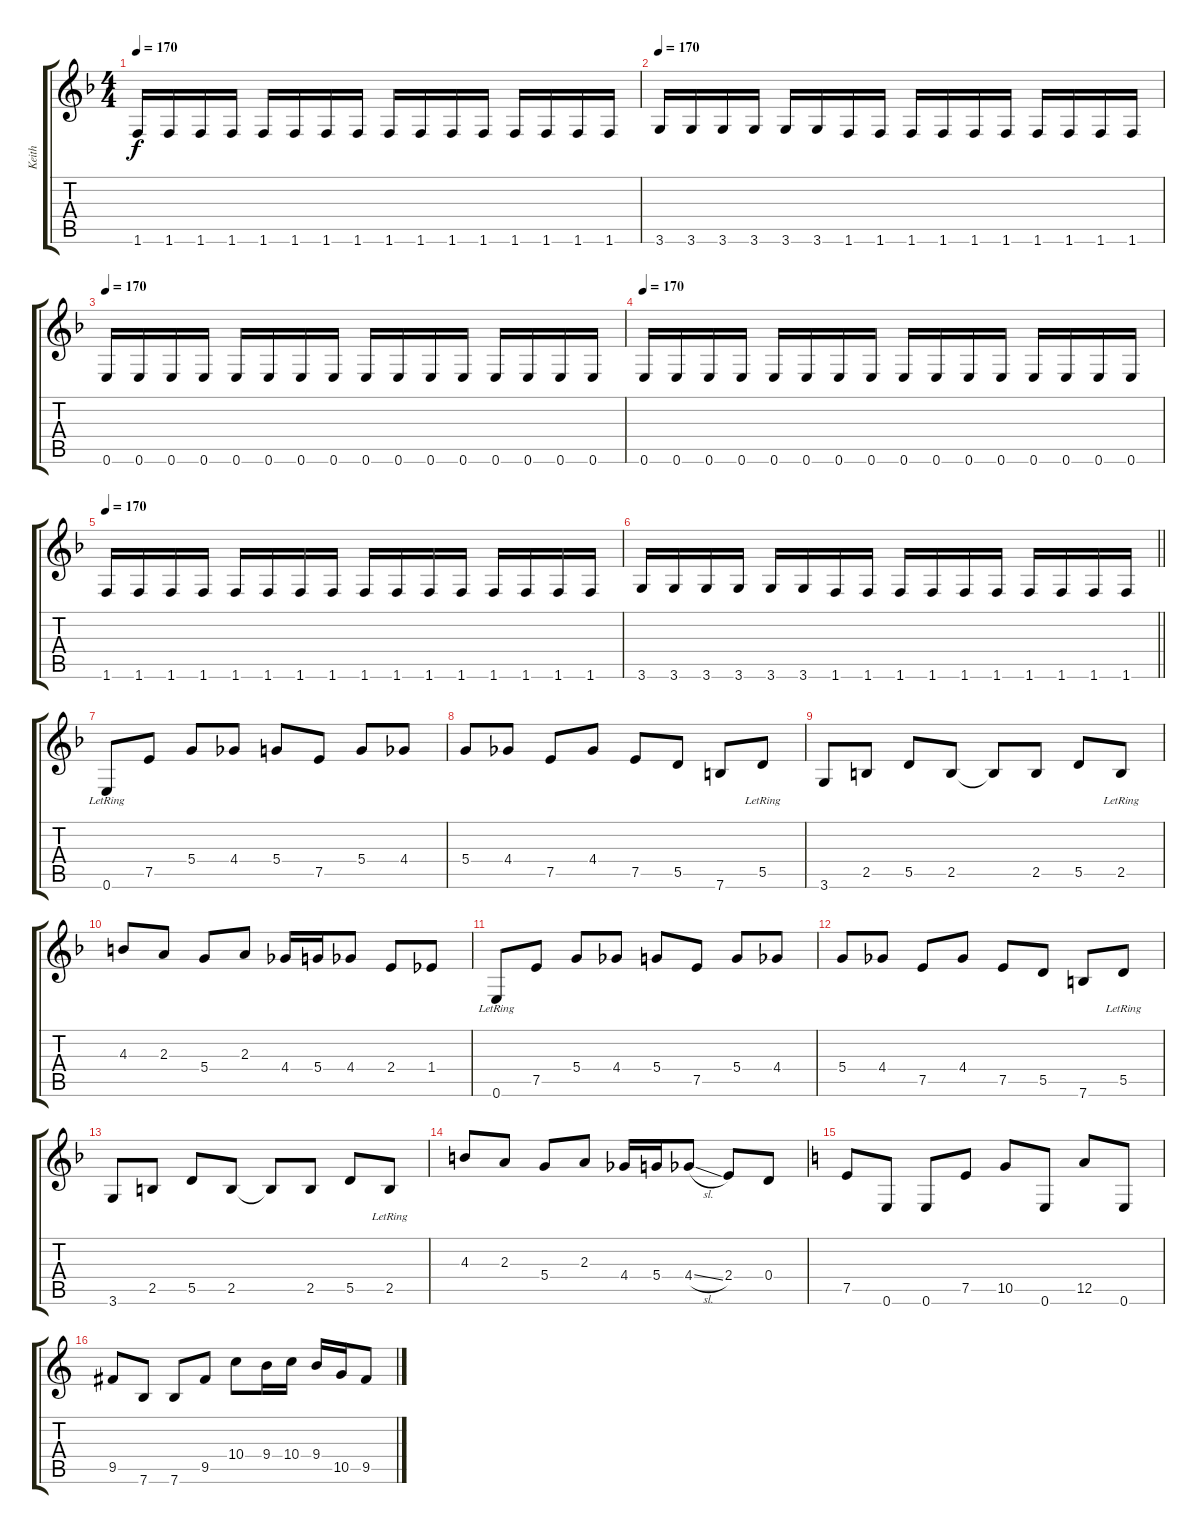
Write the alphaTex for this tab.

\track ("Keith" "Keith") {instrument distortionguitar}
\staff {score tabs}
\tuning (E4 B3 G3 D3 A2 E2) {hide}
\ts (4 4)
\tempo 170
\clef g2
\ks dminor
1.6.16{dy f} 1.6.16 1.6.16 1.6.16 1.6.16 1.6.16 1.6.16 1.6.16 1.6.16 1.6.16 1.6.16 1.6.16 1.6.16 1.6.16 1.6.16 1.6.16 |
\tempo 170
3.6.16 3.6.16 3.6.16 3.6.16 3.6.16 3.6.16 1.6.16 1.6.16 1.6.16 1.6.16 1.6.16 1.6.16 1.6.16 1.6.16 1.6.16 1.6.16 |
\tempo 170
0.6.16 0.6.16 0.6.16 0.6.16 0.6.16 0.6.16 0.6.16 0.6.16 0.6.16 0.6.16 0.6.16 0.6.16 0.6.16 0.6.16 0.6.16 0.6.16 |
\tempo 170
0.6.16 0.6.16 0.6.16 0.6.16 0.6.16 0.6.16 0.6.16 0.6.16 0.6.16 0.6.16 0.6.16 0.6.16 0.6.16 0.6.16 0.6.16 0.6.16 |
\tempo 170
1.6.16 1.6.16 1.6.16 1.6.16 1.6.16 1.6.16 1.6.16 1.6.16 1.6.16 1.6.16 1.6.16 1.6.16 1.6.16 1.6.16 1.6.16 1.6.16 |
\barLineRight lightlight
3.6.16 3.6.16 3.6.16 3.6.16 3.6.16 3.6.16 1.6.16 1.6.16 1.6.16 1.6.16 1.6.16 1.6.16 1.6.16 1.6.16 1.6.16 1.6.16 |
\section ("" "")
0.6{lr}.8 7.5.8 5.4.8 4.4.8 5.4.8 7.5.8 5.4.8 4.4.8 |
5.4.8 4.4.8 7.5.8 4.4.8 7.5.8 5.5.8 7.6.8 5.5{lr}.8 |
3.6.8 2.5.8 5.5.8 2.5.8 2.5{t}.8 2.5.8 5.5.8 2.5{lr}.8 |
4.3.8 2.3.8 5.4.8 2.3.8 4.4.16 5.4.16 4.4.8 2.4.8 1.4.8 |
0.6{lr}.8 7.5.8 5.4.8 4.4.8 5.4.8 7.5.8 5.4.8 4.4.8 |
5.4.8 4.4.8 7.5.8 4.4.8 7.5.8 5.5.8 7.6.8 5.5{lr}.8 |
3.6.8 2.5.8 5.5.8 2.5.8 2.5{t}.8 2.5.8 5.5.8 2.5{lr}.8 |
4.3.8 2.3.8 5.4.8 2.3.8 4.4.16 5.4.16 4.4{sl}.8 2.4.8 0.4.8 |
\ks c
7.5.8 0.6.8 0.6.8 7.5.8 10.5.8 0.6.8 12.5.8 0.6.8 |
9.5.8 7.6.8 7.6.8 9.5.8 10.4.8 9.4.16 10.4.16 9.4.16 10.5.16 9.5.8
